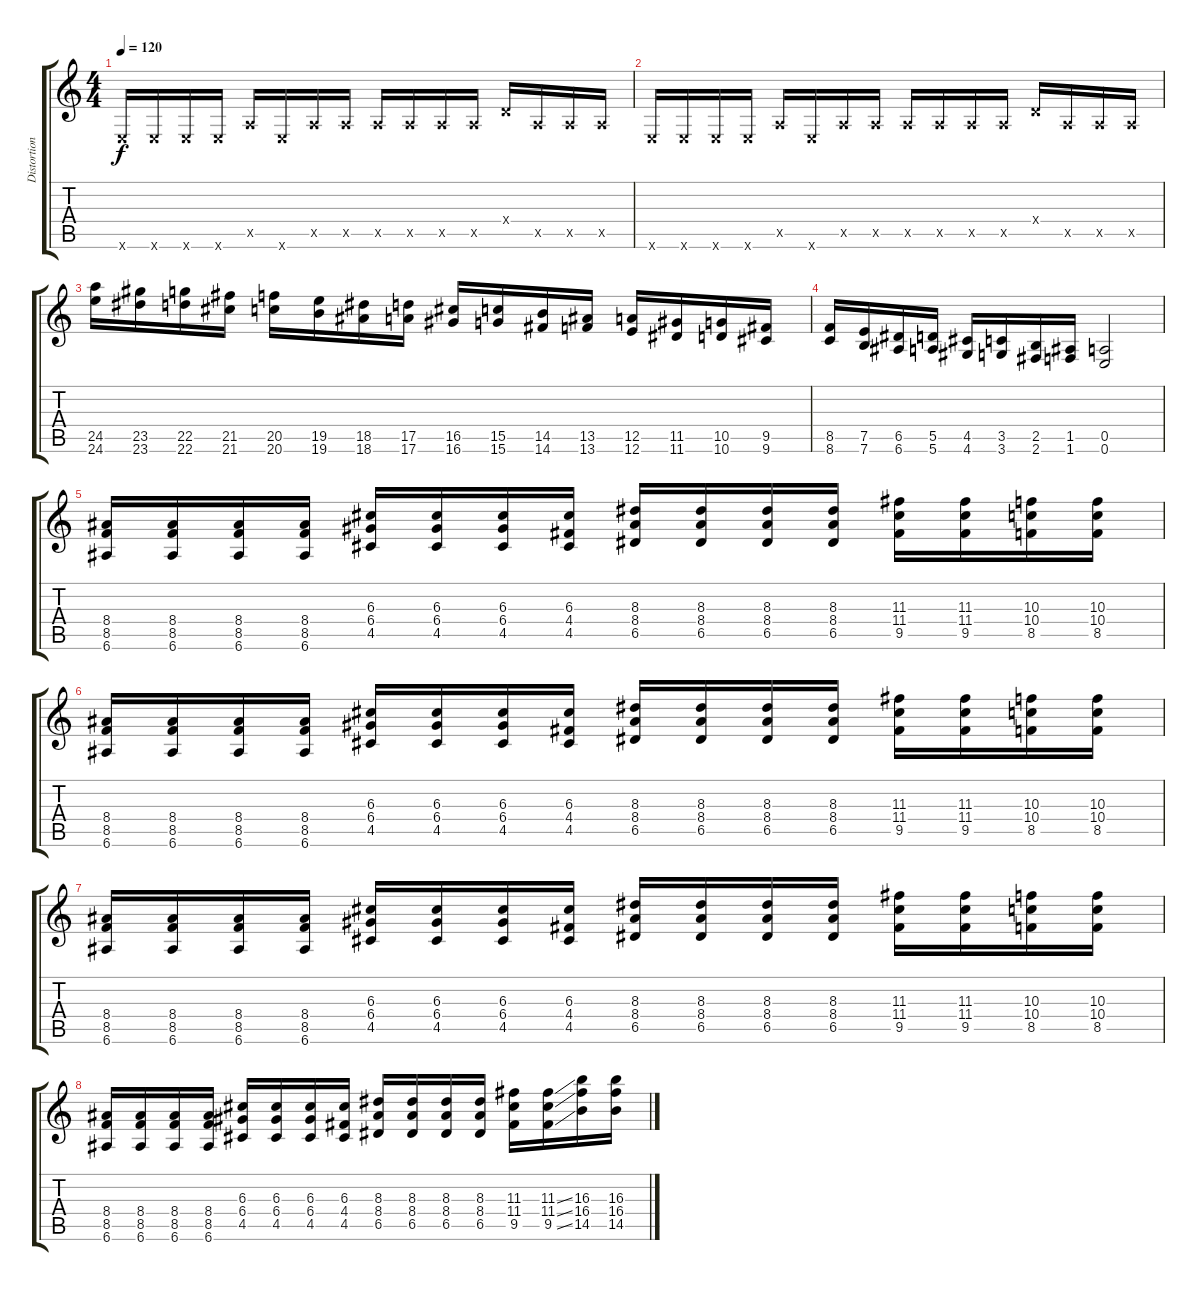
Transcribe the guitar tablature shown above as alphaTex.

\track ("Distortion Guitar" "Distortion") {instrument distortionguitar}
\staff {score tabs}
\tuning (E4 B3 G3 D3 A2 E2) {hide}
\ts (4 4)
\tempo 120
\clef g2
\ks c
0.6{x}.16{dy f instrument distortionguitar} 0.6{x}.16 0.6{x}.16 0.6{x}.16 0.5{x}.16 0.6{x}.16 0.5{x}.16 0.5{x}.16 0.5{x}.16 0.5{x}.16 0.5{x}.16 0.5{x}.16 0.4{x}.16 0.5{x}.16 0.5{x}.16 0.5{x}.16 |
0.6{x}.16 0.6{x}.16 0.6{x}.16 0.6{x}.16 0.5{x}.16 0.6{x}.16 0.5{x}.16 0.5{x}.16 0.5{x}.16 0.5{x}.16 0.5{x}.16 0.5{x}.16 0.4{x}.16 0.5{x}.16 0.5{x}.16 0.5{x}.16 |
(24.5 24.6).16 (23.5 23.6).16 (22.5 22.6).16 (21.5 21.6).16 (20.5 20.6).16 (19.5 19.6).16 (18.5 18.6).16 (17.5 17.6).16 (16.5 16.6).16 (15.5 15.6).16 (14.5 14.6).16 (13.5 13.6).16 (12.5 12.6).16 (11.5 11.6).16 (10.5 10.6).16 (9.5 9.6).16 |
(8.5 8.6).16 (7.5 7.6).16 (6.5 6.6).16 (5.5 5.6).16 (4.5 4.6).16 (3.5 3.6).16 (2.5 2.6).16 (1.5 1.6).16 (0.5 0.6).2 |
(8.4 8.5 6.6).16 (8.4 8.5 6.6).16 (8.4 8.5 6.6).16 (8.4 8.5 6.6).16 (6.3 6.4 4.5).16 (6.3 6.4 4.5).16 (6.3 6.4 4.5).16 (6.3 4.4 4.5).16 (8.3 8.4 6.5).16 (8.3 8.4 6.5).16 (8.3 8.4 6.5).16 (8.3 8.4 6.5).16 (11.3 11.4 9.5).16 (11.3 11.4 9.5).16 (10.3 10.4 8.5).16 (10.3 10.4 8.5).16 |
(8.4 8.5 6.6).16 (8.4 8.5 6.6).16 (8.4 8.5 6.6).16 (8.4 8.5 6.6).16 (6.3 6.4 4.5).16 (6.3 6.4 4.5).16 (6.3 6.4 4.5).16 (6.3 4.4 4.5).16 (8.3 8.4 6.5).16 (8.3 8.4 6.5).16 (8.3 8.4 6.5).16 (8.3 8.4 6.5).16 (11.3 11.4 9.5).16 (11.3 11.4 9.5).16 (10.3 10.4 8.5).16 (10.3 10.4 8.5).16 |
(8.4 8.5 6.6).16 (8.4 8.5 6.6).16 (8.4 8.5 6.6).16 (8.4 8.5 6.6).16 (6.3 6.4 4.5).16 (6.3 6.4 4.5).16 (6.3 6.4 4.5).16 (6.3 4.4 4.5).16 (8.3 8.4 6.5).16 (8.3 8.4 6.5).16 (8.3 8.4 6.5).16 (8.3 8.4 6.5).16 (11.3 11.4 9.5).16 (11.3 11.4 9.5).16 (10.3 10.4 8.5).16 (10.3 10.4 8.5).16 |
(8.4 8.5 6.6).16 (8.4 8.5 6.6).16 (8.4 8.5 6.6).16 (8.4 8.5 6.6).16 (6.3 6.4 4.5).16 (6.3 6.4 4.5).16 (6.3 6.4 4.5).16 (6.3 4.4 4.5).16 (8.3 8.4 6.5).16 (8.3 8.4 6.5).16 (8.3 8.4 6.5).16 (8.3 8.4 6.5).16 (11.3 11.4 9.5).16 (11.3{ss} 11.4{ss} 9.5{ss}).16 (16.3 16.4 14.5).16 (16.3 16.4 14.5).16
